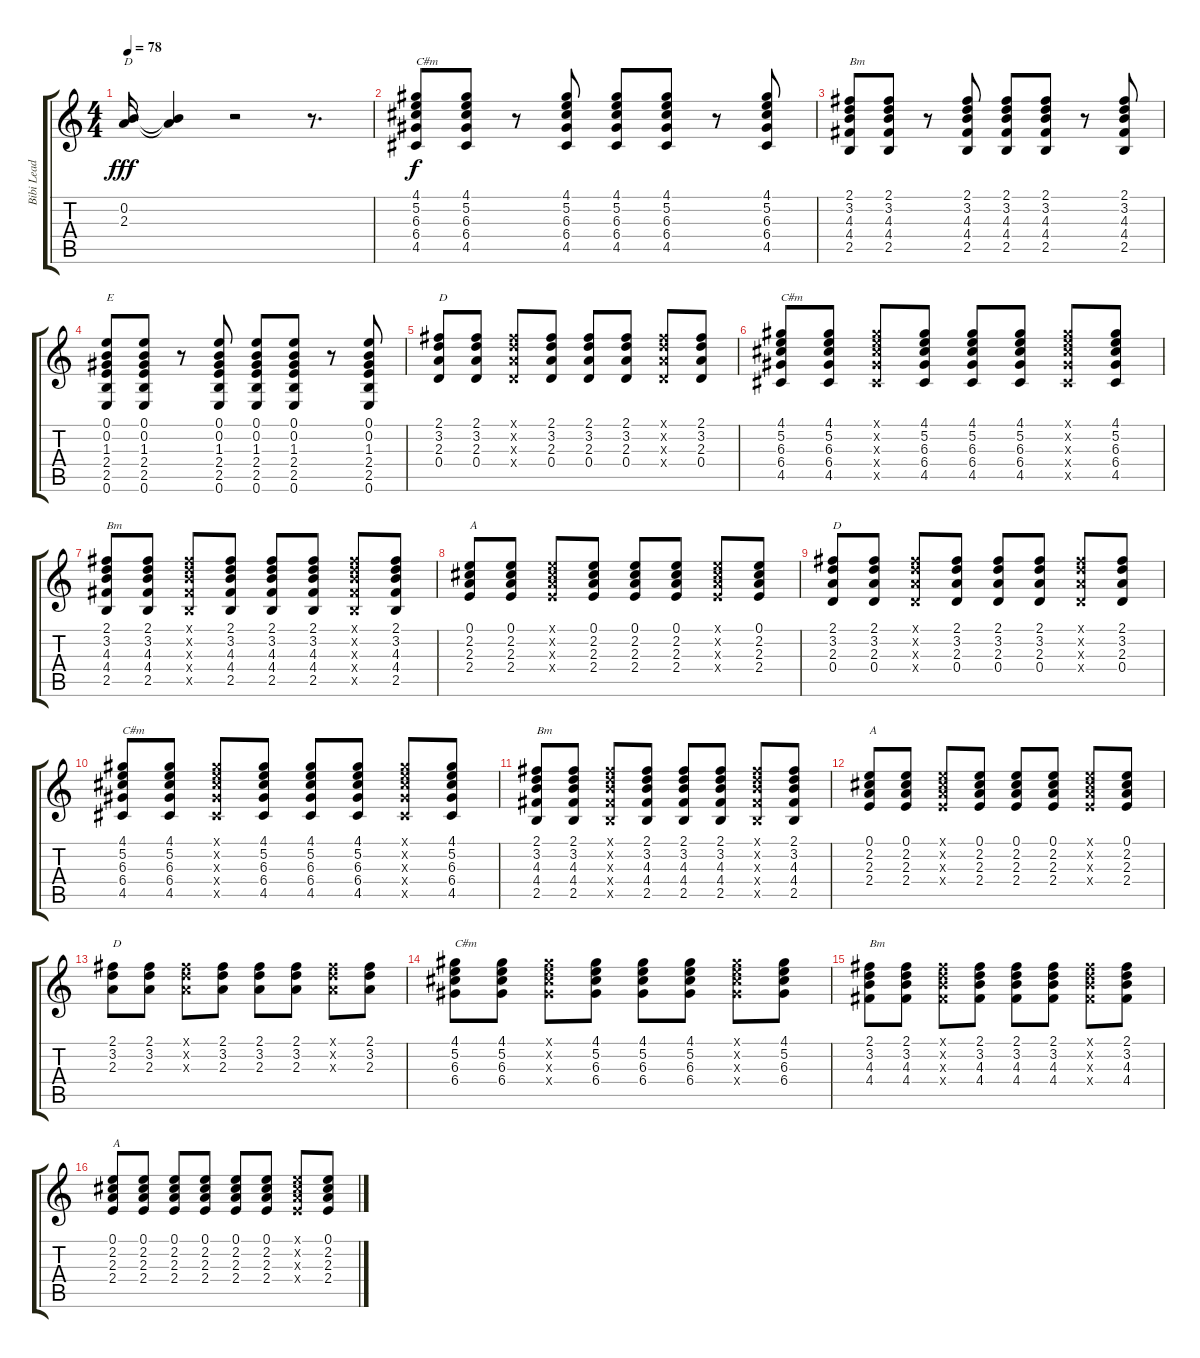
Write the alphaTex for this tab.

\track ("Bibi Lead Guitar" "Bibi Lead ") {instrument acousticguitarnylon}
\staff {score tabs}
\tuning (E4 B3 G3 D3 A2 E2) {hide}
\ts (4 4)
\tempo 78
\clef g2
\ks c
(0.2{t} 2.3).16{txt "D" dy fff} (0.2{t} 2.3{t}).4 r.2 r.8{d} |
(4.1 5.2 6.3 6.4 4.5).8{txt "C#m" dy f} (4.1 5.2 6.3 6.4 4.5).8 r.8 (4.1 5.2 6.3 6.4 4.5).8 (4.1 5.2 6.3 6.4 4.5).8 (4.1 5.2 6.3 6.4 4.5).8 r.8 (4.1 5.2 6.3 6.4 4.5).8 |
(2.1 3.2 4.3 4.4 2.5).8{txt "Bm"} (2.1 3.2 4.3 4.4 2.5).8 r.8 (2.1 3.2 4.3 4.4 2.5).8 (2.1 3.2 4.3 4.4 2.5).8 (2.1 3.2 4.3 4.4 2.5).8 r.8 (2.1 3.2 4.3 4.4 2.5).8 |
(0.1 0.2 1.3 2.4 2.5 0.6).8{txt "E"} (0.1 0.2 1.3 2.4 2.5 0.6).8 r.8 (0.1 0.2 1.3 2.4 2.5 0.6).8 (0.1 0.2 1.3 2.4 2.5 0.6).8 (0.1 0.2 1.3 2.4 2.5 0.6).8 r.8 (0.1 0.2 1.3 2.4 2.5 0.6).8 |
(2.1 3.2 2.3 0.4).8{txt "D" volume 10} (2.1 3.2 2.3 0.4).8 (2.1{x} 3.2{x} 2.3{x} 0.4{x}).8 (2.1 3.2 2.3 0.4).8 (2.1 3.2 2.3 0.4).8 (2.1 3.2 2.3 0.4).8 (2.1{x} 3.2{x} 2.3{x} 0.4{x}).8 (2.1 3.2 2.3 0.4).8 |
(4.1 5.2 6.3 6.4 4.5).8{txt "C#m"} (4.1 5.2 6.3 6.4 4.5).8 (4.1{x} 5.2{x} 6.3{x} 6.4{x} 4.5{x}).8 (4.1 5.2 6.3 6.4 4.5).8 (4.1 5.2 6.3 6.4 4.5).8 (4.1 5.2 6.3 6.4 4.5).8 (4.1{x} 5.2{x} 6.3{x} 6.4{x} 4.5{x}).8 (4.1 5.2 6.3 6.4 4.5).8 |
(2.1 3.2 4.3 4.4 2.5).8{txt "Bm"} (2.1 3.2 4.3 4.4 2.5).8 (2.1{x} 3.2{x} 4.3{x} 4.4{x} 2.5{x}).8 (2.1 3.2 4.3 4.4 2.5).8 (2.1 3.2 4.3 4.4 2.5).8 (2.1 3.2 4.3 4.4 2.5).8 (2.1{x} 3.2{x} 4.3{x} 4.4{x} 2.5{x}).8 (2.1 3.2 4.3 4.4 2.5).8 |
(0.1 2.2 2.3 2.4).8{txt "A"} (0.1 2.2 2.3 2.4).8 (0.1{x} 2.2{x} 2.3{x} 2.4{x}).8 (0.1 2.2 2.3 2.4).8 (0.1 2.2 2.3 2.4).8 (0.1 2.2 2.3 2.4).8 (0.1{x} 2.2{x} 2.3{x} 2.4{x}).8 (0.1 2.2 2.3 2.4).8 |
(2.1 3.2 2.3 0.4).8{txt "D"} (2.1 3.2 2.3 0.4).8 (2.1{x} 3.2{x} 2.3{x} 0.4{x}).8 (2.1 3.2 2.3 0.4).8 (2.1 3.2 2.3 0.4).8 (2.1 3.2 2.3 0.4).8 (2.1{x} 3.2{x} 2.3{x} 0.4{x}).8 (2.1 3.2 2.3 0.4).8 |
(4.1 5.2 6.3 6.4 4.5).8{txt "C#m"} (4.1 5.2 6.3 6.4 4.5).8 (4.1{x} 5.2{x} 6.3{x} 6.4{x} 4.5{x}).8 (4.1 5.2 6.3 6.4 4.5).8 (4.1 5.2 6.3 6.4 4.5).8 (4.1 5.2 6.3 6.4 4.5).8 (4.1{x} 5.2{x} 6.3{x} 6.4{x} 4.5{x}).8 (4.1 5.2 6.3 6.4 4.5).8 |
(2.1 3.2 4.3 4.4 2.5).8{txt "Bm"} (2.1 3.2 4.3 4.4 2.5).8 (2.1{x} 3.2{x} 4.3{x} 4.4{x} 2.5{x}).8 (2.1 3.2 4.3 4.4 2.5).8 (2.1 3.2 4.3 4.4 2.5).8 (2.1 3.2 4.3 4.4 2.5).8 (2.1{x} 3.2{x} 4.3{x} 4.4{x} 2.5{x}).8 (2.1 3.2 4.3 4.4 2.5).8 |
(0.1 2.2 2.3 2.4).8{txt "A"} (0.1 2.2 2.3 2.4).8 (0.1{x} 2.2{x} 2.3{x} 2.4{x}).8 (0.1 2.2 2.3 2.4).8 (0.1 2.2 2.3 2.4).8 (0.1 2.2 2.3 2.4).8 (0.1{x} 2.2{x} 2.3{x} 2.4{x}).8 (0.1 2.2 2.3 2.4).8 |
(2.1 3.2 2.3).8{txt "D"} (2.1 3.2 2.3).8 (2.1{x} 3.2{x} 2.3{x}).8 (2.1 3.2 2.3).8 (2.1 3.2 2.3).8 (2.1 3.2 2.3).8 (2.1{x} 3.2{x} 2.3{x}).8 (2.1 3.2 2.3).8 |
(4.1 5.2 6.3 6.4).8{txt "C#m"} (4.1 5.2 6.3 6.4).8 (4.1{x} 5.2{x} 6.3{x} 6.4{x}).8 (4.1 5.2 6.3 6.4).8 (4.1 5.2 6.3 6.4).8 (4.1 5.2 6.3 6.4).8 (4.1{x} 5.2{x} 6.3{x} 6.4{x}).8 (4.1 5.2 6.3 6.4).8 |
(2.1 3.2 4.3 4.4).8{txt "Bm"} (2.1 3.2 4.3 4.4).8 (2.1{x} 3.2{x} 4.3{x} 4.4{x}).8 (2.1 3.2 4.3 4.4).8 (2.1 3.2 4.3 4.4).8 (2.1 3.2 4.3 4.4).8 (2.1{x} 3.2{x} 4.3{x} 4.4{x}).8 (2.1 3.2 4.3 4.4).8 |
(0.1 2.2 2.3 2.4).8{txt "A"} (0.1 2.2 2.3 2.4).8 (0.1 2.2 2.3 2.4).8 (0.1 2.2 2.3 2.4).8 (0.1 2.2 2.3 2.4).8 (0.1 2.2 2.3 2.4).8 (0.1{x} 2.2{x} 2.3{x} 2.4{x}).8 (0.1 2.2 2.3 2.4).8
